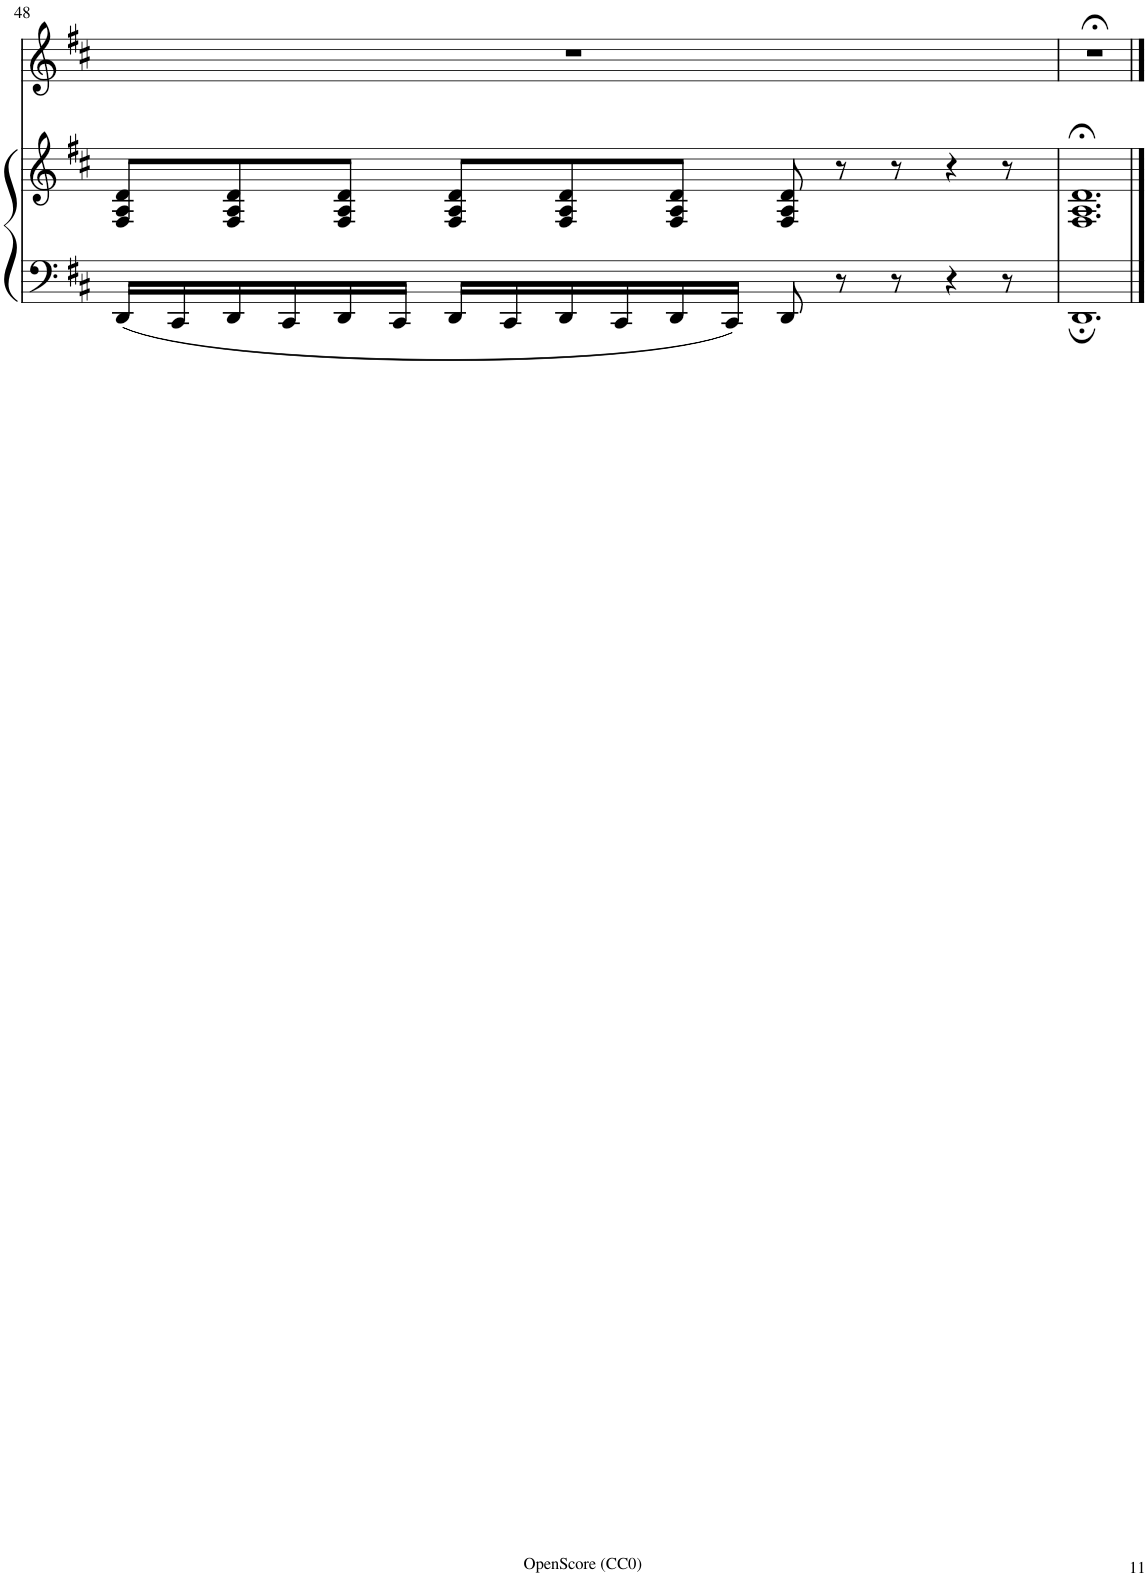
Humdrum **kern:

**kern	**kern	**kern
*part2	*part2	*part1
*staff3	*staff2	*staff1
*I"Pianoforte	*	*I"Singstimme Voice
*I'Pno	*	*
!!LO:PB:g=z
*clefF4	*clefG2	*clefG2
*k[f#c#]	*k[f#c#]	*k[f#c#]
*M12/8	*M12/8	*M12/8
=48	=48	=48
16DD/LL	8F#/ 8A/ 8d/L	1.r
16CC#/	.	.
16DD/	8F#/ 8A/ 8d/	.
16CC#/	.	.
16DD/	8F#/ 8A/ 8d/J	.
16CC#/JJ	.	.
16DD/LL	8F#/ 8A/ 8d/L	.
16CC#/	.	.
16DD/	8F#/ 8A/ 8d/	.
16CC#/	.	.
16DD/	8F#/ 8A/ 8d/J	.
16CC#/JJ	.	.
8DD/	8F#/ 8A/ 8d/	.
8r	8r	.
8r	8r	.
4r	4r	.
8r	8r	.
=49	=49	=49
1.DD;	1.F#;< 1.A;< 1.d;<	1.r;<
==	==	==
*-	*-	*-
